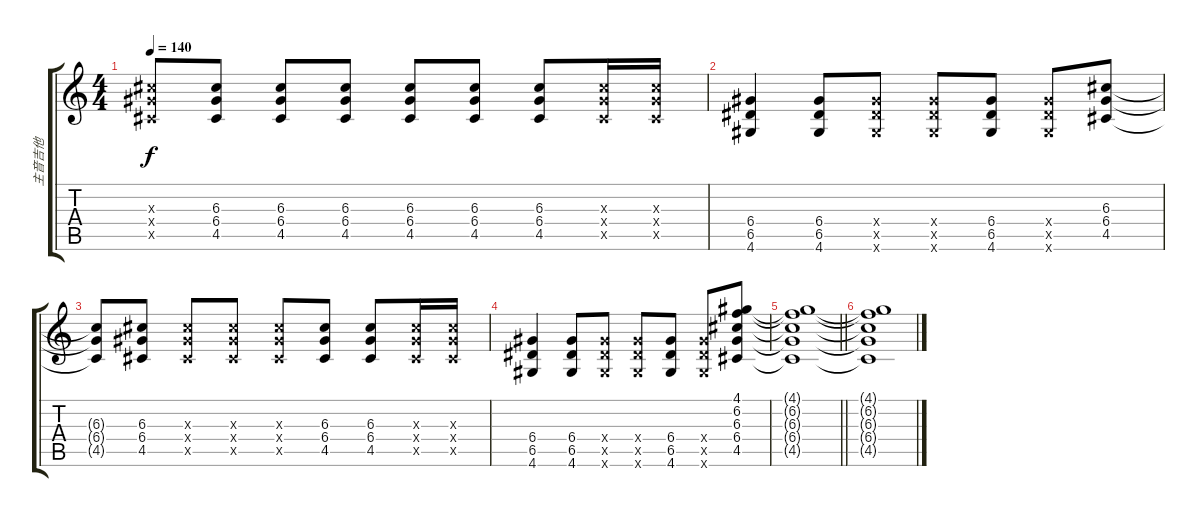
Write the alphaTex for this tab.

\track ("主音吉他" "主音吉他") {instrument overdrivenguitar}
\staff {score tabs}
\tuning (E4 B3 G3 D3 A2 E2) {hide}
\ts (4 4)
\tempo 140
\clef g2
\ks c
(6.3{x} 6.4{x} 4.5{x}).8{dy f} (6.3 6.4 4.5).8 (6.3 6.4 4.5).8 (6.3 6.4 4.5).8 (6.3 6.4 4.5).8 (6.3 6.4 4.5).8 (6.3 6.4 4.5).8 (6.3{x} 6.4{x} 4.5{x}).16 (6.3{x} 6.4{x} 4.5{x}).16 |
(6.4 6.5 4.6).4 (6.4 6.5 4.6).8 (6.4{x} 6.5{x} 4.6{x}).8 (6.4{x} 6.5{x} 4.6{x}).8 (6.4 6.5 4.6).8 (6.4{x} 6.5{x} 4.6{x}).8 (6.3 6.4 4.5).8 |
(6.3{t} 6.4{t} 4.5{t}).8 (6.3 6.4 4.5).8 (6.3{x} 6.4{x} 4.5{x}).8 (6.3{x} 6.4{x} 4.5{x}).8 (6.3{x} 6.4{x} 4.5{x}).8 (6.3 6.4 4.5).8 (6.3 6.4 4.5).8 (6.3{x} 6.4{x} 4.5{x}).16 (6.3{x} 6.4{x} 4.5{x}).16 |
(6.4 6.5 4.6).4 (6.4 6.5 4.6).8 (6.4{x} 6.5{x} 4.6{x}).8 (6.4{x} 6.5{x} 4.6{x}).8 (6.4 6.5 4.6).8 (6.4{x} 6.5{x} 4.6{x}).8 (4.1 6.2 6.3 6.4 4.5).8 |
\barLineRight lightlight
(4.1{t} 6.2{t} 6.3{t} 6.4{t} 4.5{t}).1 |
(4.1{t} 6.2{t} 6.3{t} 6.4{t} 4.5{t}).1
